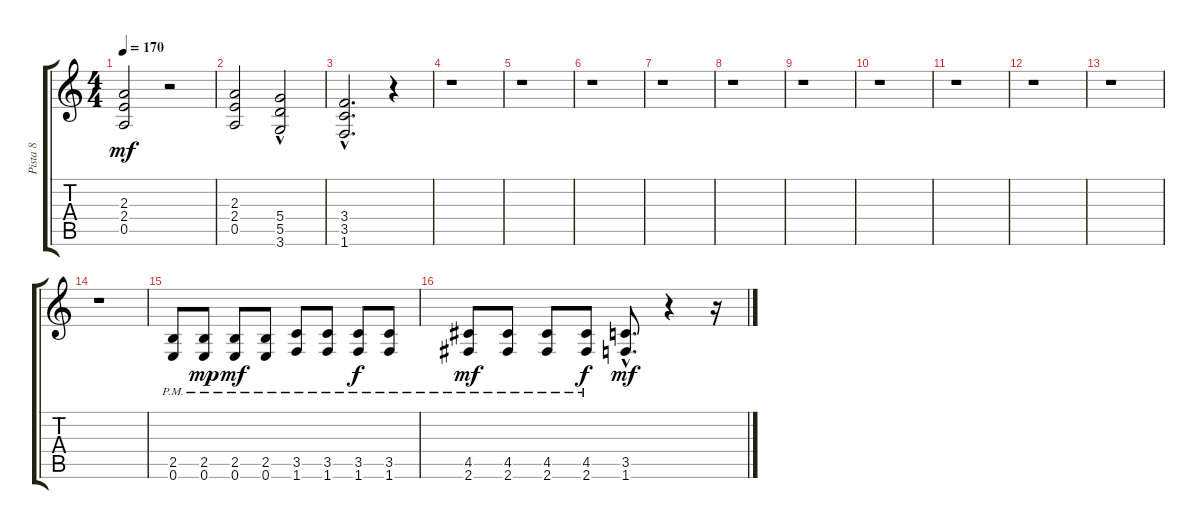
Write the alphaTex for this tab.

\track ("Pista 8" "Pista 8") {instrument overdrivenguitar}
\staff {score tabs}
\tuning (E4 B3 G3 D3 A2 E2) {hide}
\ts (4 4)
\tempo 170
\clef g2
\ks c
(2.3 2.4 0.5).2{dy mf instrument overdrivenguitar} r.2 |
(2.3 2.4 0.5).2 (5.4 5.5 3.6{hac}).2 |
(3.4{hac} 3.5{hac} 1.6{hac}).2{d} r.4 |
r.1 |
r.1 |
r.1 |
r.1 |
r.1 |
r.1 |
r.1 |
r.1 |
r.1 |
r.1 |
r.1 |
(2.5{pm} 0.6{pm}).8 (2.5{pm} 0.6{pm}).8{dy mp} (2.5{pm} 0.6{pm}).8{dy mf} (2.5{pm} 0.6{pm}).8 (3.5{pm} 1.6{pm}).8 (3.5{pm} 1.6{pm}).8 (3.5{pm} 1.6{pm}).8{dy f} (3.5{pm} 1.6{pm}).8 |
(4.5{pm} 2.6{pm}).8{dy mf} (4.5{pm} 2.6{pm}).8 (4.5{pm} 2.6{pm}).8 (4.5{pm} 2.6{pm}).8{dy f} (3.5 1.6{hac}).8{d dy mf} r.4 r.16
